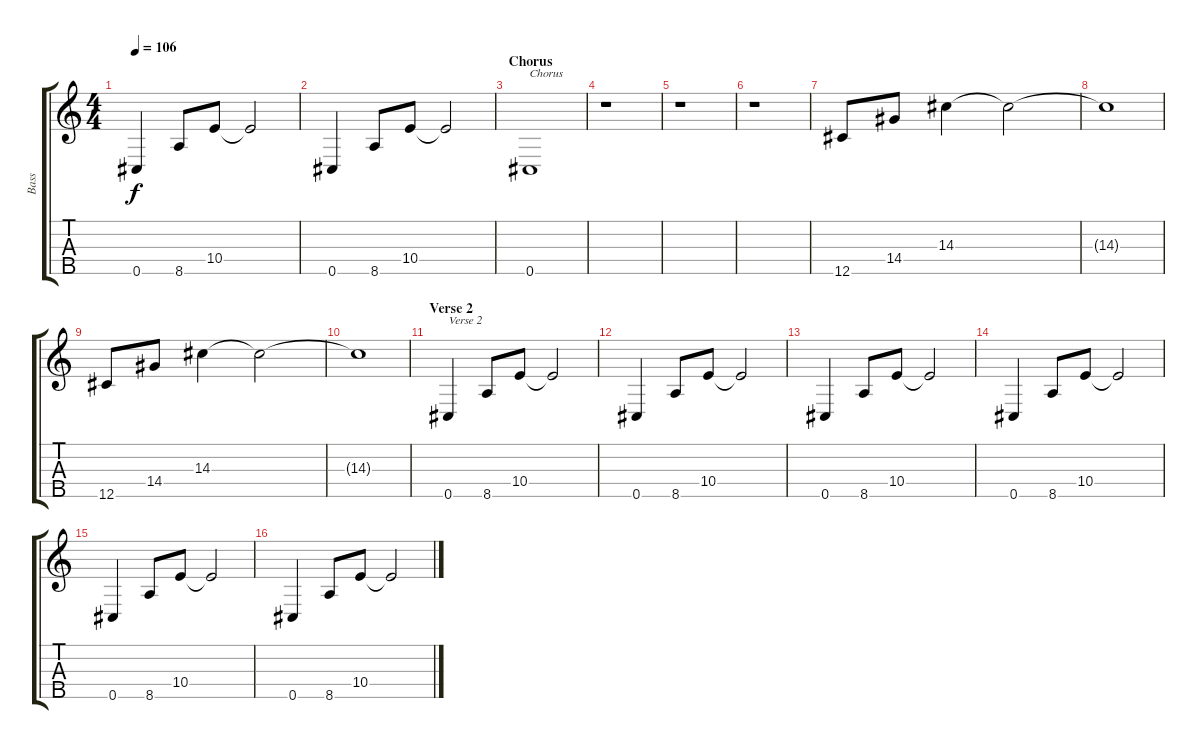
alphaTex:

\track ("Bass" "Bass") {instrument electricbassfinger}
\staff {score tabs}
\tuning (Ab3 E3 B2 Gb2 Db2) {hide}
\ts (4 4)
\tempo 106
\clef g2
\ks c
0.5.4{dy f} 8.5.8 10.4.8 10.4{t}.2 |
0.5.4 8.5.8 10.4.8 10.4{t}.2 |
\section ("" "Chorus")
0.5.1{txt "Chorus"} |
r.1 |
r.1 |
r.1 |
12.5.8 14.4.8 14.3.4 14.3{t}.2 |
14.3{t}.1 |
12.5.8 14.4.8 14.3.4 14.3{t}.2 |
14.3{t}.1 |
\section ("" "Verse 2")
0.5.4{txt "Verse 2"} 8.5.8 10.4.8 10.4{t}.2 |
0.5.4 8.5.8 10.4.8 10.4{t}.2 |
0.5.4 8.5.8 10.4.8 10.4{t}.2 |
0.5.4 8.5.8 10.4.8 10.4{t}.2 |
0.5.4 8.5.8 10.4.8 10.4{t}.2 |
0.5.4 8.5.8 10.4.8 10.4{t}.2
